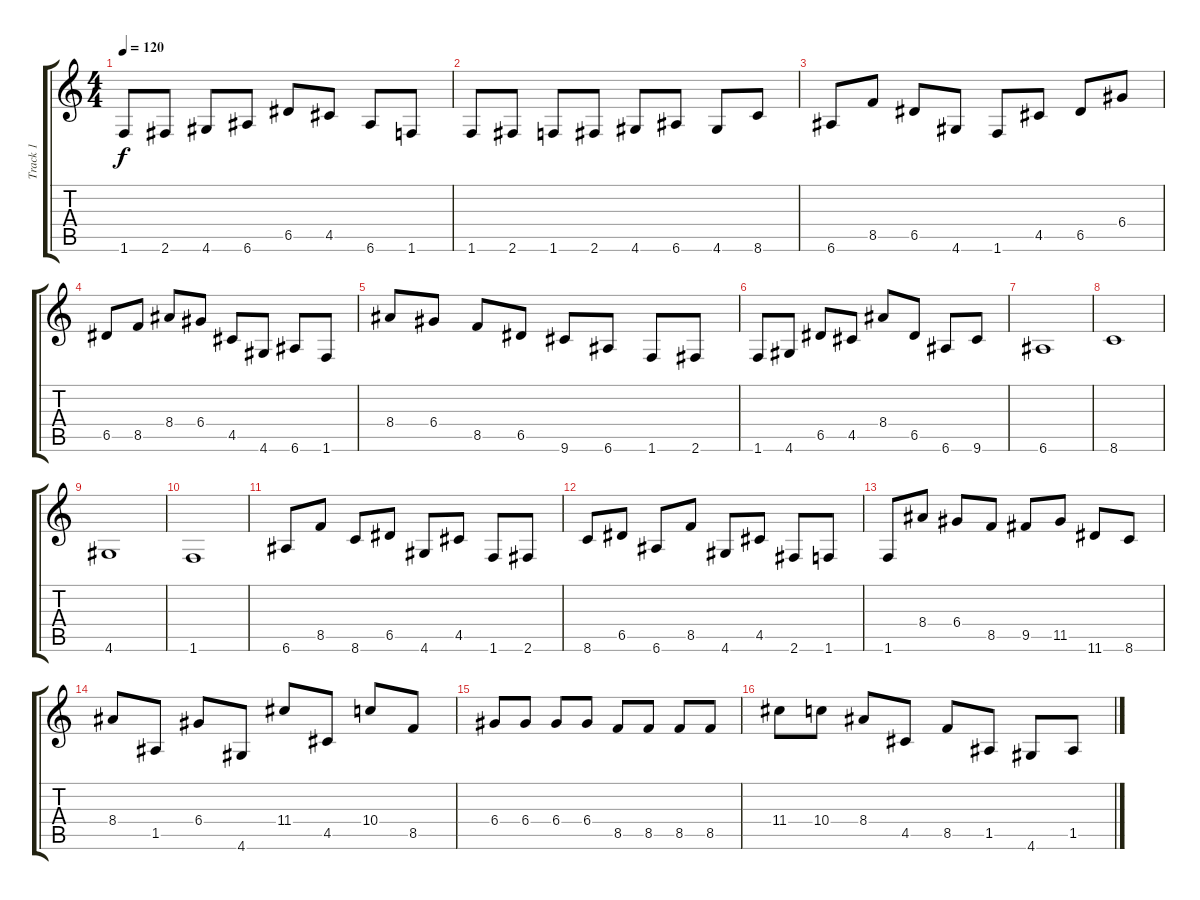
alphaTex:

\track ("Track 1" "Track 1") {instrument electricguitarjazz}
\staff {score tabs}
\tuning (E4 B3 G3 D3 A2 E2) {hide}
\ts (4 4)
\tempo 120
\clef g2
\ks c
1.6.8{dy f} 2.6.8 4.6.8 6.6.8 6.5.8 4.5.8 6.6.8 1.6.8 |
1.6.8 2.6.8 1.6.8 2.6.8 4.6.8 6.6.8 4.6.8 8.6.8 |
6.6.8 8.5.8 6.5.8 4.6.8 1.6.8 4.5.8 6.5.8 6.4.8 |
6.5.8 8.5.8 8.4.8 6.4.8 4.5.8 4.6.8 6.6.8 1.6.8 |
8.4.8 6.4.8 8.5.8 6.5.8 9.6.8 6.6.8 1.6.8 2.6.8 |
1.6.8 4.6.8 6.5.8 4.5.8 8.4.8 6.5.8 6.6.8 9.6.8 |
6.6.1 |
8.6.1 |
4.6.1 |
1.6.1 |
6.6.8 8.5.8 8.6.8 6.5.8 4.6.8 4.5.8 1.6.8 2.6.8 |
8.6.8 6.5.8 6.6.8 8.5.8 4.6.8 4.5.8 2.6.8 1.6.8 |
1.6.8 8.4.8 6.4.8 8.5.8 9.5.8 11.5.8 11.6.8 8.6.8 |
8.4.8 1.5.8 6.4.8 4.6.8 11.4.8 4.5.8 10.4.8 8.5.8 |
6.4.8 6.4.8 6.4.8 6.4.8 8.5.8 8.5.8 8.5.8 8.5.8 |
11.4.8 10.4.8 8.4.8 4.5.8 8.5.8 1.5.8 4.6.8 1.5.8
